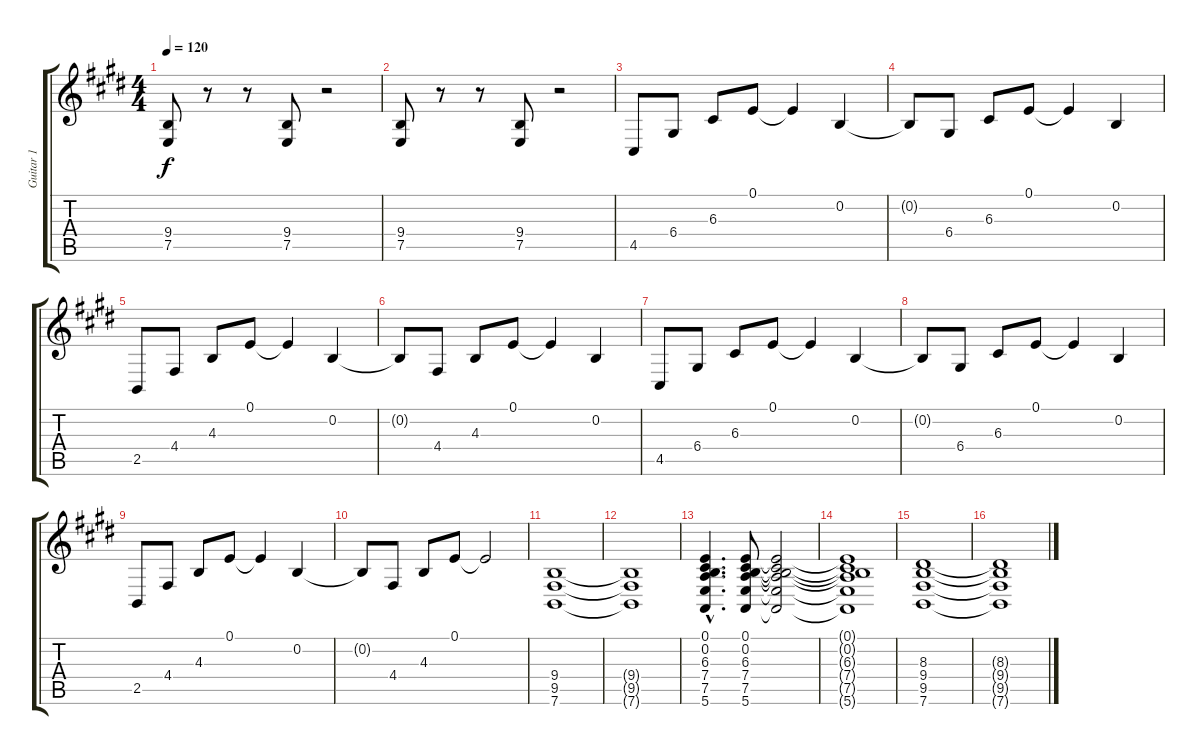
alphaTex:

\track ("Guitar 1" "Guitar 1") {instrument lead2sawtooth}
\staff {score tabs}
\tuning (E4 B3 G3 D3 A2 E2) {hide}
\ts (4 4)
\tempo 120
\clef g2
\ks e
(9.4 7.5).8{dy f} r.8 r.8 (9.4 7.5).8 r.2 |
(9.4 7.5).8 r.8 r.8 (9.4 7.5).8 r.2 |
4.5.8 6.4.8 6.3.8 0.1.8 0.1{t}.4 0.2.4 |
0.2{t}.8 6.4.8 6.3.8 0.1.8 0.1{t}.4 0.2.4 |
2.5.8 4.4.8 4.3.8 0.1.8 0.1{t}.4 0.2.4 |
0.2{t}.8 4.4.8 4.3.8 0.1.8 0.1{t}.4 0.2.4 |
4.5.8 6.4.8 6.3.8 0.1.8 0.1{t}.4 0.2.4 |
0.2{t}.8 6.4.8 6.3.8 0.1.8 0.1{t}.4 0.2.4 |
2.5.8 4.4.8 4.3.8 0.1.8 0.1{t}.4 0.2.4 |
0.2{t}.8 4.4.8 4.3.8 0.1.8 0.1{t}.2 |
(9.4 9.5 7.6).1 |
(9.4{t} 9.5{t} 7.6{t}).1 |
(0.1{hac} 0.2{hac} 6.3{hac} 7.4{hac} 7.5{hac} 5.6{hac}).4{d} (0.1 0.2 6.3 7.4 7.5 5.6).8 (0.1{t} 0.2{t} 6.3{t} 7.4{t} 7.5{t} 5.6{t}).2 |
(0.1{t} 0.2{t} 6.3{t} 7.4{t} 7.5{t} 5.6{t}).1 |
(8.3 9.4 9.5 7.6).1 |
(8.3{t} 9.4{t} 9.5{t} 7.6{t}).1
